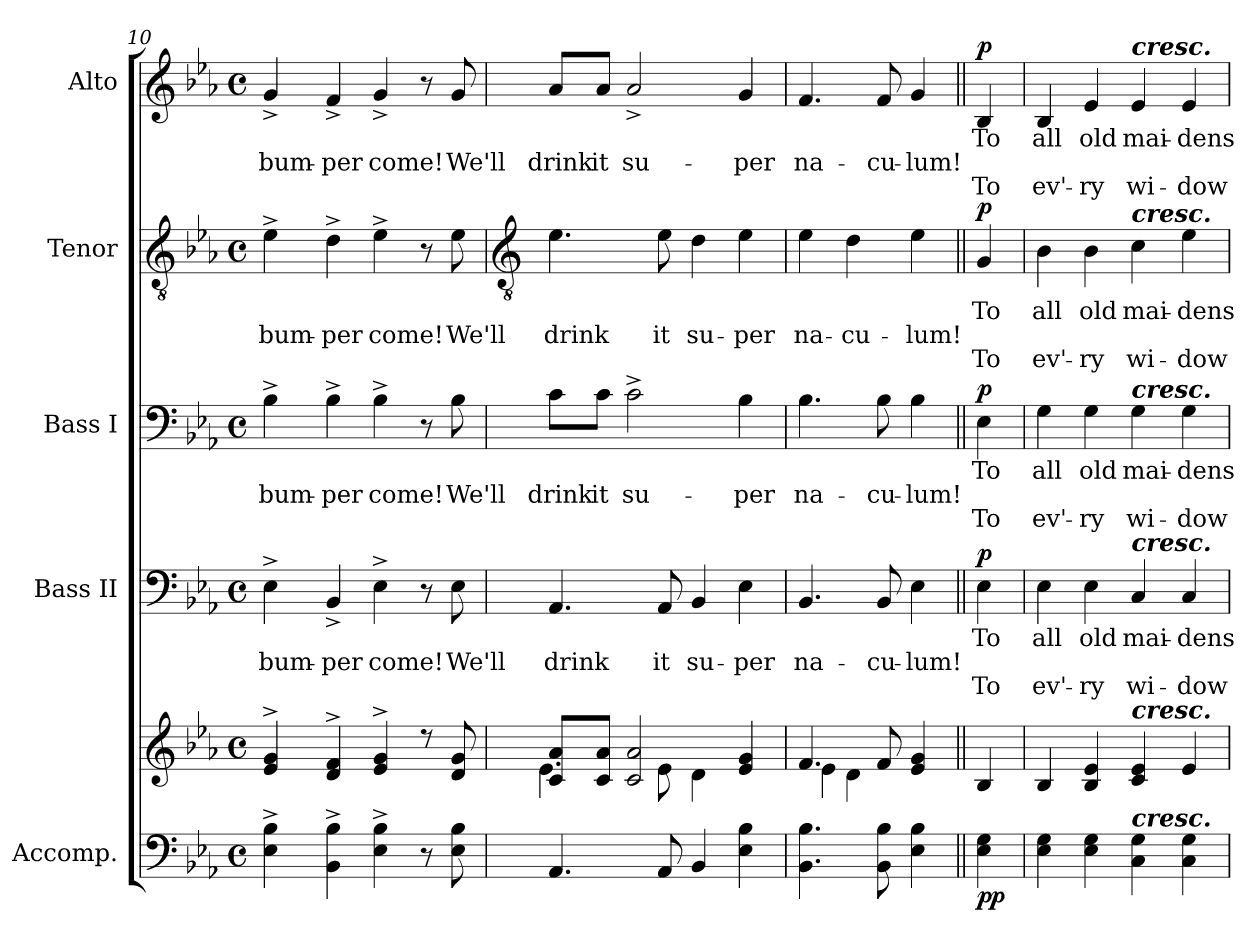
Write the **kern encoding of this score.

**kern	**kern	**dynam	**kern	**text	**text	**text	**dynam	**kern	**text	**text	**text	**dynam	**kern	**text	**text	**text	**dynam	**kern	**text	**text	**text	**dynam
*part5	*part5	*part5	*part4	*part4	*part4	*part4	*part4	*part3	*part3	*part3	*part3	*part3	*part2	*part2	*part2	*part2	*part2	*part1	*part1	*part1	*part1	*part1
*staff6	*staff5	*staff5/6	*staff4	*staff4	*staff4	*staff4	*staff4	*staff3	*staff3	*staff3	*staff3	*staff3	*staff2	*staff2	*staff2	*staff2	*staff2	*staff1	*staff1	*staff1	*staff1	*staff1
*I"Accomp.	*	*	*I"Bass II	*	*	*	*	*I"Bass I	*	*	*	*	*I"Tenor	*	*	*	*	*I"Alto	*	*	*	*
*	*	*	*I'B II	*	*	*	*	*I'B I	*	*	*	*	*I'T	*	*	*	*	*I'A	*	*	*	*
*clefF4	*clefG2	*	*clefF4	*	*	*	*	*clefF4	*	*	*	*	*clefGv2	*	*	*	*	*clefG2	*	*	*	*
*k[b-e-a-]	*k[b-e-a-]	*	*k[b-e-a-]	*	*	*	*	*k[b-e-a-]	*	*	*	*	*k[b-e-a-]	*	*	*	*	*k[b-e-a-]	*	*	*	*
*E-:	*E-:	*	*E-:	*	*	*	*	*E-:	*	*	*	*	*E-:	*	*	*	*	*E-:	*	*	*	*
*M4/4	*M4/4	*	*M4/4	*	*	*	*	*M4/4	*	*	*	*	*M4/4	*	*	*	*	*M4/4	*	*	*	*
*met(c)	*met(c)	*	*met(c)	*	*	*	*	*met(c)	*	*	*	*	*met(c)	*	*	*	*	*met(c)	*	*	*	*
=10	=10	=10	=10	=10	=10	=10	=10	=10	=10	=10	=10	=10	=10	=10	=10	=10	=10	=10	=10	=10	=10	=10
*	*^	*	*	*	*	*	*	*	*	*	*	*	*	*	*	*	*	*	*	*	*	*
!	!	!	!	!	!	!LO:LY:b	!	!	!	!	!LO:LY:b	!	!	!	!	!LO:LY:b	!	!	!	!	!LO:LY:b	!	!
4E-^ 4B-^	4e-/^ 4g/^	1ryy	.	4E-^	.	bum-	.	.	4B-^	.	bum-	.	.	4e-^	.	bum-	.	.	4g^	.	bum-	.	.
!	!	!	!	!	!	!LO:LY:b	!	!	!	!	!LO:LY:b	!	!	!	!	!LO:LY:b	!	!	!	!	!LO:LY:b	!	!
4BB-^ 4B-^	4d/^ 4f/^	.	.	4BB-^	.	-per	.	.	4B-^	.	-per	.	.	4d^	.	-per	.	.	4f^	.	-per	.	.
!	!	!	!	!	!	!LO:LY:b	!	!	!	!	!LO:LY:b	!	!	!	!	!LO:LY:b	!	!	!	!	!LO:LY:b	!	!
4E-^ 4B-^	4e-/^ 4g/^	.	.	4E-^	.	come!	.	.	4B-^	.	come!	.	.	4e-^	.	come!	.	.	4g^	.	come!	.	.
8r	8r	.	.	8r	.	.	.	.	8r	.	.	.	.	8r	.	.	.	.	8r	.	.	.	.
!	!	!	!	!	!	!LO:LY:b	!	!	!	!	!LO:LY:b	!	!	!	!	!LO:LY:b	!	!	!	!	!LO:LY:b	!	!
8E- 8B-	8d/ 8g/	.	.	8E-	.	We'll	.	.	8B-	.	We'll	.	.	8e-	.	We'll	.	.	8g	.	We'll	.	.
!!LO:LB:g=z
=11	=11	=11	=11	=11	=11	=11	=11	=11	=11	=11	=11	=11	=11	=11	=11	=11	=11	=11	=11	=11	=11	=11	=11
*	*	*	*	*	*	*	*	*	*	*	*	*	*	*clefGv2	*	*	*	*	*	*	*	*	*
!	!	!	!	!	!	!LO:LY:b	!	!	!	!	!LO:LY:b	!	!	!	!	!LO:LY:b	!	!	!	!	!LO:LY:b	!	!
4.AA-	8c/ 8a-/L	4.e-\	.	4.AA-	.	drink	.	.	8c\L	.	drink	.	.	4.e-	.	drink	.	.	8a-/L	.	drink	.	.
!	!	!	!	!	!	!	!	!	!	!	!LO:LY:b	!	!	!	!	!	!	!	!	!	!LO:LY:b	!	!
.	8c/ 8a-/J	.	.	.	.	.	.	.	8c\J	.	it	.	.	.	.	.	.	.	8a-/J	.	it	.	.
!	!	!	!	!	!	!	!	!	!	!	!LO:LY:b	!	!	!	!	!	!	!	!	!	!LO:LY:b	!	!
.	2c/ 2a-/	.	.	.	.	.	.	.	2c^	.	su-	.	.	.	.	.	.	.	2a-^	.	su-	.	.
!	!	!	!	!	!	!LO:LY:b	!	!	!	!	!	!	!	!	!	!LO:LY:b	!	!	!	!	!	!	!
8AA-	.	8e-\	.	8AA-	.	it	.	.	.	.	.	.	.	8e-	.	it	.	.	.	.	.	.	.
!	!	!	!	!	!	!LO:LY:b	!	!	!	!	!	!	!	!	!	!LO:LY:b	!	!	!	!	!	!	!
4BB-	.	4d\	.	4BB-	.	su-	.	.	.	.	.	.	.	4d	.	su-	.	.	.	.	.	.	.
!	!	!	!	!	!	!LO:LY:b	!	!	!	!	!LO:LY:b	!	!	!	!	!LO:LY:b	!	!	!	!	!LO:LY:b	!	!
4E- 4B-	4e-/ 4g/	4ryy	.	4E-	.	-per	.	.	4B-	.	-per	.	.	4e-	.	-per	.	.	4g	.	-per	.	.
=12	=12	=12	=12	=12	=12	=12	=12	=12	=12	=12	=12	=12	=12	=12	=12	=12	=12	=12	=12	=12	=12	=12	=12
!	!	!	!	!	!	!LO:LY:b	!	!	!	!	!LO:LY:b	!	!	!	!	!LO:LY:b	!	!	!	!	!LO:LY:b	!	!
4.BB- 4.B-	4.f/	4e-\	.	4.BB-	.	na-	.	.	4.B-	.	na-	.	.	4e-	.	na-	.	.	4.f	.	na-	.	.
!	!	!	!	!	!	!	!	!	!	!	!	!	!	!	!	!LO:LY:b	!	!	!	!	!	!	!
.	.	4d\	.	.	.	.	.	.	.	.	.	.	.	4d	.	-cu-	.	.	.	.	.	.	.
!	!	!	!	!	!	!LO:LY:b	!	!	!	!	!LO:LY:b	!	!	!	!	!	!	!	!	!	!LO:LY:b	!	!
8BB- 8B-	8f/	.	.	8BB-	.	-cu-	.	.	8B-	.	-cu-	.	.	.	.	.	.	.	8f	.	-cu-	.	.
!	!	!	!	!	!	!LO:LY:b	!	!	!	!	!LO:LY:b	!	!	!	!	!LO:LY:b	!	!	!	!	!LO:LY:b	!	!
4E- 4B-	4e-/ 4g/	4ryy	.	4E-	.	-lum!	.	.	4B-	.	-lum!	.	.	4e-	.	-lum!	.	.	4g	.	-lum!	.	.
=13||	=13||	=13||	=13||	=13||	=13||	=13||	=13||	=13||	=13||	=13||	=13||	=13||	=13||	=13||	=13||	=13||	=13||	=13||	=13||	=13||	=13||	=13||	=13||
!	!	!	!LO:DY:b=2	!	!LO:LY:b	!	!LO:LY:b	!	!	!LO:LY:b	!	!LO:LY:b	!	!	!LO:LY:b	!	!LO:LY:b	!	!	!LO:LY:b	!	!LO:LY:b	!
!	!	!	!LO:DY:n=1:b	!	!	!	!	!LO:DY:b	!	!	!	!	!LO:DY:b	!	!	!	!	!LO:DY:b	!	!	!	!	!LO:DY:b
4E- 4G	4B-/	4ryy	p p	4E-	To	.	To	p	4E-	To	.	To	p	4G	To	.	To	p	4B-	To	.	To	p
=14	=14	=14	=14	=14	=14	=14	=14	=14	=14	=14	=14	=14	=14	=14	=14	=14	=14	=14	=14	=14	=14	=14	=14
!	!	!	!	!	!LO:LY:b	!	!LO:LY:b	!	!	!LO:LY:b	!	!LO:LY:b	!	!	!LO:LY:b	!	!LO:LY:b	!	!	!LO:LY:b	!	!LO:LY:b	!
4E- 4G	4B-/	1ryy	.	4E-	all	.	ev'-	.	4G	all	.	ev'-	.	4B-	all	.	ev'-	.	4B-	all	.	ev'-	.
!	!	!	!	!	!LO:LY:b	!	!LO:LY:b	!	!	!LO:LY:b	!	!LO:LY:b	!	!	!LO:LY:b	!	!LO:LY:b	!	!	!LO:LY:b	!	!LO:LY:b	!
4E- 4G	4B-/ 4e-/	.	.	4E-	-old	.	ry	.	4G	-old	.	ry	.	4B-	-old	.	ry	.	4e-	-old	.	ry	.
!	!	!	!	!	!	!	!	!	!	!	!	!	!	!	!	!	!	!	!LO:TX:a:Bi:t=cresc.	!	!	!	!
!	!	!	!	!	!	!	!	!	!	!	!	!	!	!LO:TX:a:Bi:t=cresc.	!	!	!	!	!	!	!	!	!
!	!	!	!	!	!	!	!	!	!LO:TX:a:Bi:t=cresc.	!	!	!	!	!	!	!	!	!	!	!	!	!	!
!	!	!	!	!LO:TX:a:Bi:t=cresc.	!	!	!	!	!	!	!	!	!	!	!	!	!	!	!	!	!	!	!
!	!LO:TX:a:Bi:t=cresc.	!	!	!	!	!	!	!	!	!	!	!	!	!	!	!	!	!	!	!	!	!	!
!LO:TX:a:Bi:t=cresc.	!	!	!	!	!	!	!	!	!	!	!	!	!	!	!	!	!	!	!	!	!	!	!
!	!	!	!	!	!LO:LY:b	!	!LO:LY:b	!	!	!LO:LY:b	!	!LO:LY:b	!	!	!LO:LY:b	!	!LO:LY:b	!	!	!LO:LY:b	!	!LO:LY:b	!
4C 4G	4c/ 4e-/	.	.	4C	mai-	.	-wi-	.	4G	mai-	.	-wi-	.	4c	mai-	.	-wi-	.	4e-	mai-	.	-wi-	.
!	!	!	!	!	!LO:LY:b	!	!LO:LY:b	!	!	!LO:LY:b	!	!LO:LY:b	!	!	!LO:LY:b	!	!LO:LY:b	!	!	!LO:LY:b	!	!LO:LY:b	!
4C 4G	4e-/	.	.	4C	-dens	.	dow	.	4G	-dens	.	dow	.	4e-	-dens	.	dow	.	4e-	-dens	.	dow	.
*	*v	*v	*	*	*	*	*	*	*	*	*	*	*	*	*	*	*	*	*	*	*	*	*
=	=	=	=	=	=	=	=	=	=	=	=	=	=	=	=	=	=	=	=	=	=	=
*-	*-	*-	*-	*-	*-	*-	*-	*-	*-	*-	*-	*-	*-	*-	*-	*-	*-	*-	*-	*-	*-	*-
